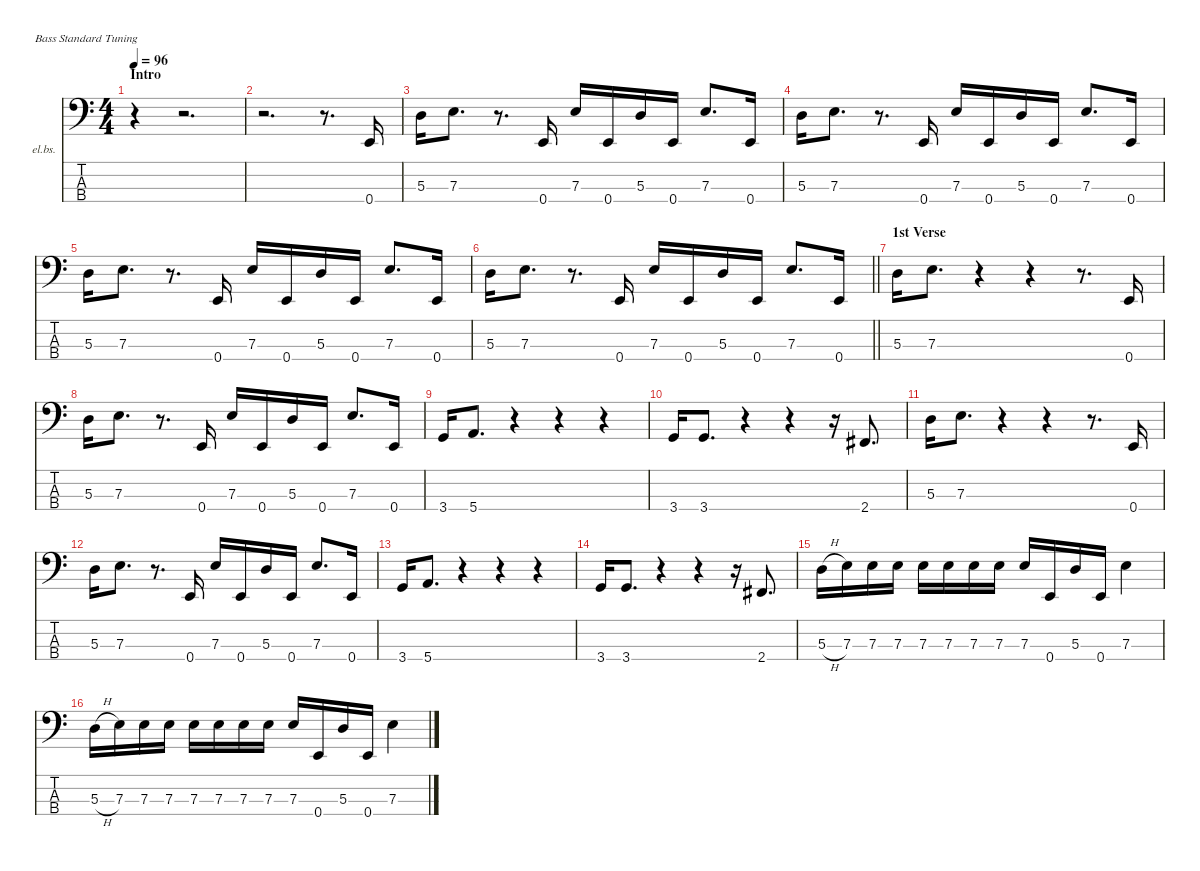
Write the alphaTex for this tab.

\defaultSystemsLayout 4
\hideDynamics
\bracketExtendMode nobrackets
\firstSystemTrackNameOrientation horizontal
\otherSystemsTrackNameOrientation horizontal
\track ("Bass Guitar" "el.bs.") {instrument electricbasspick}
\staff {score tabs}
\tuning (G2 D2 A1 E1)
\ts (4 4)
\beaming (8 2 2 2 2)
\section ("" "Intro")
\tempo 96
\clef f4
\ks c
r.4{dy f instrument electricbasspick} r.2{d} |
r.2{d} r.8{d} 0.4.16 |
5.3.16 7.3.8{d} r.8{d} 0.4.16 7.3.16 0.4.16 5.3.16 0.4.16 7.3.8{d} 0.4.16 |
5.3.16 7.3.8{d} r.8{d} 0.4.16 7.3.16 0.4.16 5.3.16 0.4.16 7.3.8{d} 0.4.16 |
5.3.16 7.3.8{d} r.8{d} 0.4.16 7.3.16 0.4.16 5.3.16 0.4.16 7.3.8{d} 0.4.16 |
\barLineRight lightlight
5.3.16 7.3.8{d} r.8{d} 0.4.16 7.3.16 0.4.16 5.3.16 0.4.16 7.3.8{d} 0.4.16 |
\section ("" "1st Verse")
5.3.16 7.3.8{d} r.4 r.4 r.8{d} 0.4.16 |
5.3.16 7.3.8{d} r.8{d} 0.4.16 7.3.16 0.4.16 5.3.16 0.4.16 7.3.8{d} 0.4.16 |
3.4.16 5.4.8{d} r.4 r.4 r.4 |
3.4.16 3.4.8{d} r.4 r.4 r.16 2.4{acc #}.8{d} |
5.3.16 7.3.8{d} r.4 r.4 r.8{d} 0.4.16 |
5.3.16 7.3.8{d} r.8{d} 0.4.16 7.3.16 0.4.16 5.3.16 0.4.16 7.3.8{d} 0.4.16 |
3.4.16 5.4.8{d} r.4 r.4 r.4 |
3.4.16 3.4.8{d} r.4 r.4 r.16 2.4{acc #}.8{d} |
5.3{h}.16 7.3.16 7.3.16 7.3.16 7.3.16 7.3.16 7.3.16 7.3.16 7.3.16 0.4.16 5.3.16 0.4.16 7.3.4 |
5.3{h}.16 7.3.16 7.3.16 7.3.16 7.3.16 7.3.16 7.3.16 7.3.16 7.3.16 0.4.16 5.3.16 0.4.16 7.3.4
